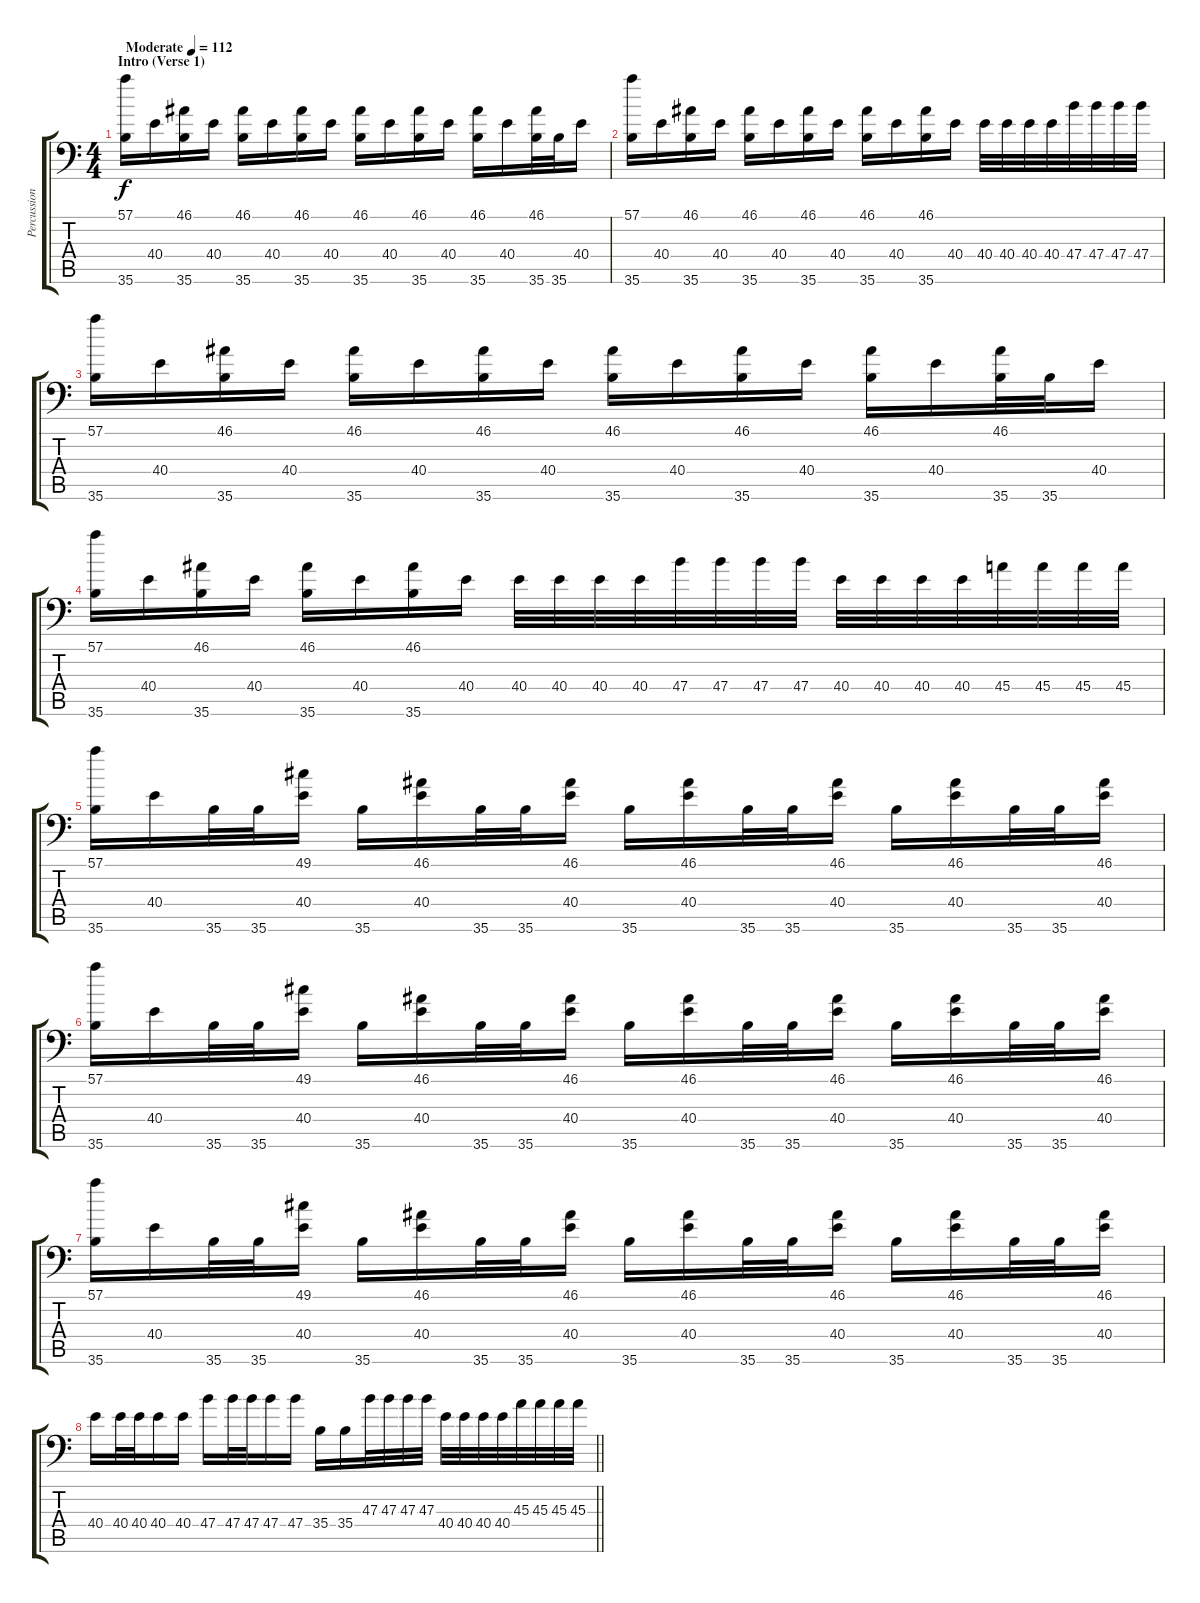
\track ("Percussion" "Percussion") {instrument acousticgrandpiano}
\staff {score tabs}
\tuning (C-1 C-1 C-1 C-1 C-1 C-1) {hide}
\ts (4 4)
\section ("" "Intro (Verse 1)")
\tempo (112 "Moderate")
\clef f4
\ks c
(57.1 35.6).16{dy f instrument acousticgrandpiano} 40.4.16 (46.1 35.6).16 40.4.16 (46.1 35.6).16 40.4.16 (46.1 35.6).16 40.4.16 (46.1 35.6).16 40.4.16 (46.1 35.6).16 40.4.16 (46.1 35.6).16 40.4.16 (46.1 35.6).32 35.6.32 40.4.16 |
(57.1 35.6).16 40.4.16 (46.1 35.6).16 40.4.16 (46.1 35.6).16 40.4.16 (46.1 35.6).16 40.4.16 (46.1 35.6).16 40.4.16 (46.1 35.6).16 40.4.16 40.4.32 40.4.32 40.4.32 40.4.32 47.4.32 47.4.32 47.4.32 47.4.32 |
(57.1 35.6).16 40.4.16 (46.1 35.6).16 40.4.16 (46.1 35.6).16 40.4.16 (46.1 35.6).16 40.4.16 (46.1 35.6).16 40.4.16 (46.1 35.6).16 40.4.16 (46.1 35.6).16 40.4.16 (46.1 35.6).32 35.6.32 40.4.16 |
(57.1 35.6).16 40.4.16 (46.1 35.6).16 40.4.16 (46.1 35.6).16 40.4.16 (46.1 35.6).16 40.4.16 40.4.32 40.4.32 40.4.32 40.4.32 47.4.32 47.4.32 47.4.32 47.4.32 40.4.32 40.4.32 40.4.32 40.4.32 45.4.32 45.4.32 45.4.32 45.4.32 |
(57.1 35.6).16 40.4.16 35.6.32 35.6.32 (49.1 40.4).16 35.6.16 (46.1 40.4).16 35.6.32 35.6.32 (46.1 40.4).16 35.6.16 (46.1 40.4).16 35.6.32 35.6.32 (46.1 40.4).16 35.6.16 (46.1 40.4).16 35.6.32 35.6.32 (46.1 40.4).16 |
(57.1 35.6).16 40.4.16 35.6.32 35.6.32 (49.1 40.4).16 35.6.16 (46.1 40.4).16 35.6.32 35.6.32 (46.1 40.4).16 35.6.16 (46.1 40.4).16 35.6.32 35.6.32 (46.1 40.4).16 35.6.16 (46.1 40.4).16 35.6.32 35.6.32 (46.1 40.4).16 |
(57.1 35.6).16 40.4.16 35.6.32 35.6.32 (49.1 40.4).16 35.6.16 (46.1 40.4).16 35.6.32 35.6.32 (46.1 40.4).16 35.6.16 (46.1 40.4).16 35.6.32 35.6.32 (46.1 40.4).16 35.6.16 (46.1 40.4).16 35.6.32 35.6.32 (46.1 40.4).16 |
\barLineRight lightlight
40.4.16 40.4.32 40.4.32 40.4.16 40.4.16 47.4.16 47.4.32 47.4.32 47.4.16 47.4.16 35.4.16 35.4.16 47.3.32 47.3.32 47.3.32 47.3.32 40.4.32 40.4.32 40.4.32 40.4.32 45.3.32 45.3.32 45.3.32 45.3.32
